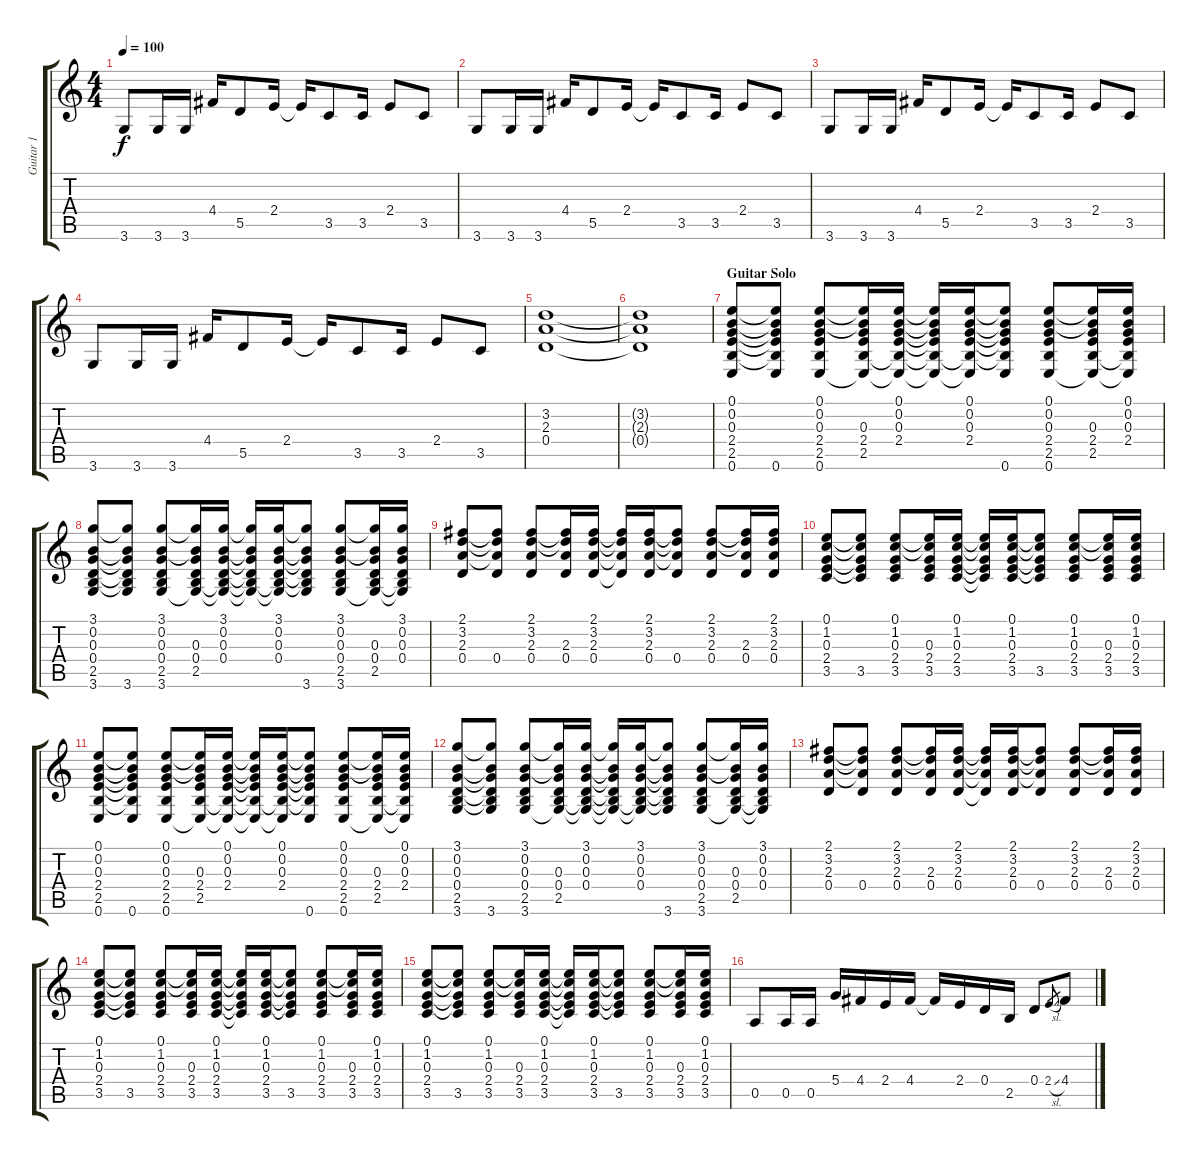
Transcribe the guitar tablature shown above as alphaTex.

\track ("Guitar 1" "Guitar 1") {instrument electricguitarjazz}
\staff {score tabs}
\tuning (E4 B3 G3 D3 A2 E2) {hide}
\ts (4 4)
\tempo 100
\clef g2
\ks c
3.6.8{dy f volume 14 instrument overdrivenguitar} 3.6.16 3.6.16 4.4.16 5.5.8 2.4.16 2.4{t}.16 3.5.8 3.5.16 2.4.8 3.5.8 |
3.6.8{volume 14 instrument overdrivenguitar} 3.6.16 3.6.16 4.4.16 5.5.8 2.4.16 2.4{t}.16 3.5.8 3.5.16 2.4.8 3.5.8 |
3.6.8{volume 14 instrument overdrivenguitar} 3.6.16 3.6.16 4.4.16 5.5.8 2.4.16 2.4{t}.16 3.5.8 3.5.16 2.4.8 3.5.8 |
3.6.8{volume 14 instrument overdrivenguitar} 3.6.16 3.6.16 4.4.16 5.5.8 2.4.16 2.4{t}.16 3.5.8 3.5.16 2.4.8 3.5.8 |
(3.2 2.3 0.4).1{volume 12 instrument overdrivenguitar} |
(3.2{t} 2.3{t} 0.4{t}).1 |
\section ("" "Guitar Solo")
(0.1 0.2 0.3 2.4 2.5 0.6).8{volume 12 instrument overdrivenguitar} (0.1{t} 0.2{t} 0.3{t} 2.4{t} 2.5{t} 0.6).8 (0.1 0.2 0.3 2.4 2.5 0.6).8 (0.1{t} 0.2{t} 0.3 2.4 2.5 0.6{t}).16 (0.1 0.2 0.3 2.4 2.5{t} 0.6{t}).16 (0.1{t} 0.2{t} 0.3{t} 2.4{t} 2.5{t} 0.6{t}).16 (0.1 0.2 0.3 2.4 2.5{t} 0.6{t}).16 (0.1{t} 0.2{t} 0.3{t} 2.4{t} 2.5{t} 0.6).8 (0.1 0.2 0.3 2.4 2.5 0.6).8 (0.1{t} 0.2{t} 0.3 2.4 2.5 0.6{t}).16 (0.1 0.2 0.3 2.4 2.5{t} 0.6{t}).16 |
(3.1 0.2 0.3 0.4 2.5 3.6).8{volume 12 instrument overdrivenguitar} (3.1{t} 0.2{t} 0.3{t} 0.4{t} 2.5{t} 3.6).8 (3.1 0.2 0.3 0.4 2.5 3.6).8 (3.1{t} 0.2{t} 0.3 0.4 2.5 3.6{t}).16 (3.1 0.2 0.3 0.4 2.5{t} 3.6{t}).16 (3.1{t} 0.2{t} 0.3{t} 0.4{t} 2.5{t} 3.6{t}).16 (3.1 0.2 0.3 0.4 2.5{t} 3.6{t}).16 (3.1{t} 0.2{t} 0.3{t} 0.4{t} 2.5{t} 3.6).8 (3.1 0.2 0.3 0.4 2.5 3.6).8 (3.1{t} 0.2{t} 0.3 0.4 2.5 3.6{t}).16 (3.1 0.2 0.3 0.4 2.5{t} 3.6{t}).16 |
(2.1 3.2 2.3 0.4).8{volume 12 instrument overdrivenguitar} (2.1{t} 3.2{t} 2.3{t} 0.4).8 (2.1 3.2 2.3 0.4).8 (2.1{t} 3.2{t} 2.3 0.4).16 (2.1 3.2 2.3 0.4).16 (2.1{t} 3.2{t} 2.3{t} 0.4{t}).16 (2.1 3.2 2.3 0.4).16 (2.1{t} 3.2{t} 2.3{t} 0.4).8 (2.1 3.2 2.3 0.4).8 (2.1{t} 3.2{t} 2.3 0.4).16 (2.1 3.2 2.3 0.4).16 |
(0.1 1.2 0.3 2.4 3.5).8{volume 12 instrument overdrivenguitar} (0.1{t} 1.2{t} 0.3{t} 2.4{t} 3.5).8 (0.1 1.2 0.3 2.4 3.5).8 (0.1{t} 1.2{t} 0.3 2.4 3.5).16 (0.1 1.2 0.3 2.4 3.5).16 (0.1{t} 1.2{t} 0.3{t} 2.4{t} 3.5{t}).16 (0.1 1.2 0.3 2.4 3.5).16 (0.1{t} 1.2{t} 0.3{t} 2.4{t} 3.5).8 (0.1 1.2 0.3 2.4 3.5).8 (0.1{t} 1.2{t} 0.3 2.4 3.5).16 (0.1 1.2 0.3 2.4 3.5).16 |
(0.1 0.2 0.3 2.4 2.5 0.6).8{volume 12 instrument overdrivenguitar} (0.1{t} 0.2{t} 0.3{t} 2.4{t} 2.5{t} 0.6).8 (0.1 0.2 0.3 2.4 2.5 0.6).8 (0.1{t} 0.2{t} 0.3 2.4 2.5 0.6{t}).16 (0.1 0.2 0.3 2.4 2.5{t} 0.6{t}).16 (0.1{t} 0.2{t} 0.3{t} 2.4{t} 2.5{t} 0.6{t}).16 (0.1 0.2 0.3 2.4 2.5{t} 0.6{t}).16 (0.1{t} 0.2{t} 0.3{t} 2.4{t} 2.5{t} 0.6).8 (0.1 0.2 0.3 2.4 2.5 0.6).8 (0.1{t} 0.2{t} 0.3 2.4 2.5 0.6{t}).16 (0.1 0.2 0.3 2.4 2.5{t} 0.6{t}).16 |
(3.1 0.2 0.3 0.4 2.5 3.6).8{volume 12 instrument overdrivenguitar} (3.1{t} 0.2{t} 0.3{t} 0.4{t} 2.5{t} 3.6).8 (3.1 0.2 0.3 0.4 2.5 3.6).8 (3.1{t} 0.2{t} 0.3 0.4 2.5 3.6{t}).16 (3.1 0.2 0.3 0.4 2.5{t} 3.6{t}).16 (3.1{t} 0.2{t} 0.3{t} 0.4{t} 2.5{t} 3.6{t}).16 (3.1 0.2 0.3 0.4 2.5{t} 3.6{t}).16 (3.1{t} 0.2{t} 0.3{t} 0.4{t} 2.5{t} 3.6).8 (3.1 0.2 0.3 0.4 2.5 3.6).8 (3.1{t} 0.2{t} 0.3 0.4 2.5 3.6{t}).16 (3.1 0.2 0.3 0.4 2.5{t} 3.6{t}).16 |
(2.1 3.2 2.3 0.4).8{volume 12 instrument overdrivenguitar} (2.1{t} 3.2{t} 2.3{t} 0.4).8 (2.1 3.2 2.3 0.4).8 (2.1{t} 3.2{t} 2.3 0.4).16 (2.1 3.2 2.3 0.4).16 (2.1{t} 3.2{t} 2.3{t} 0.4{t}).16 (2.1 3.2 2.3 0.4).16 (2.1{t} 3.2{t} 2.3{t} 0.4).8 (2.1 3.2 2.3 0.4).8 (2.1{t} 3.2{t} 2.3 0.4).16 (2.1 3.2 2.3 0.4).16 |
(0.1 1.2 0.3 2.4 3.5).8{volume 12 instrument overdrivenguitar} (0.1{t} 1.2{t} 0.3{t} 2.4{t} 3.5).8 (0.1 1.2 0.3 2.4 3.5).8 (0.1{t} 1.2{t} 0.3 2.4 3.5).16 (0.1 1.2 0.3 2.4 3.5).16 (0.1{t} 1.2{t} 0.3{t} 2.4{t} 3.5{t}).16 (0.1 1.2 0.3 2.4 3.5).16 (0.1{t} 1.2{t} 0.3{t} 2.4{t} 3.5).8 (0.1 1.2 0.3 2.4 3.5).8 (0.1{t} 1.2{t} 0.3 2.4 3.5).16 (0.1 1.2 0.3 2.4 3.5).16 |
(0.1 1.2 0.3 2.4 3.5).8{volume 12 instrument overdrivenguitar} (0.1{t} 1.2{t} 0.3{t} 2.4{t} 3.5).8 (0.1 1.2 0.3 2.4 3.5).8 (0.1{t} 1.2{t} 0.3 2.4 3.5).16 (0.1 1.2 0.3 2.4 3.5).16 (0.1{t} 1.2{t} 0.3{t} 2.4{t} 3.5{t}).16 (0.1 1.2 0.3 2.4 3.5).16 (0.1{t} 1.2{t} 0.3{t} 2.4{t} 3.5).8 (0.1 1.2 0.3 2.4 3.5).8 (0.1{t} 1.2{t} 0.3 2.4 3.5).16 (0.1 1.2 0.3 2.4 3.5).16 |
0.5.8{volume 14 instrument electricguitarjazz} 0.5.16 0.5.16 5.4.16 4.4.16 2.4.16 4.4.16 4.4{t}.16 2.4.16 0.4.16 2.5.16 0.4.8 2.4{sl}.8{gr} 4.4.8
